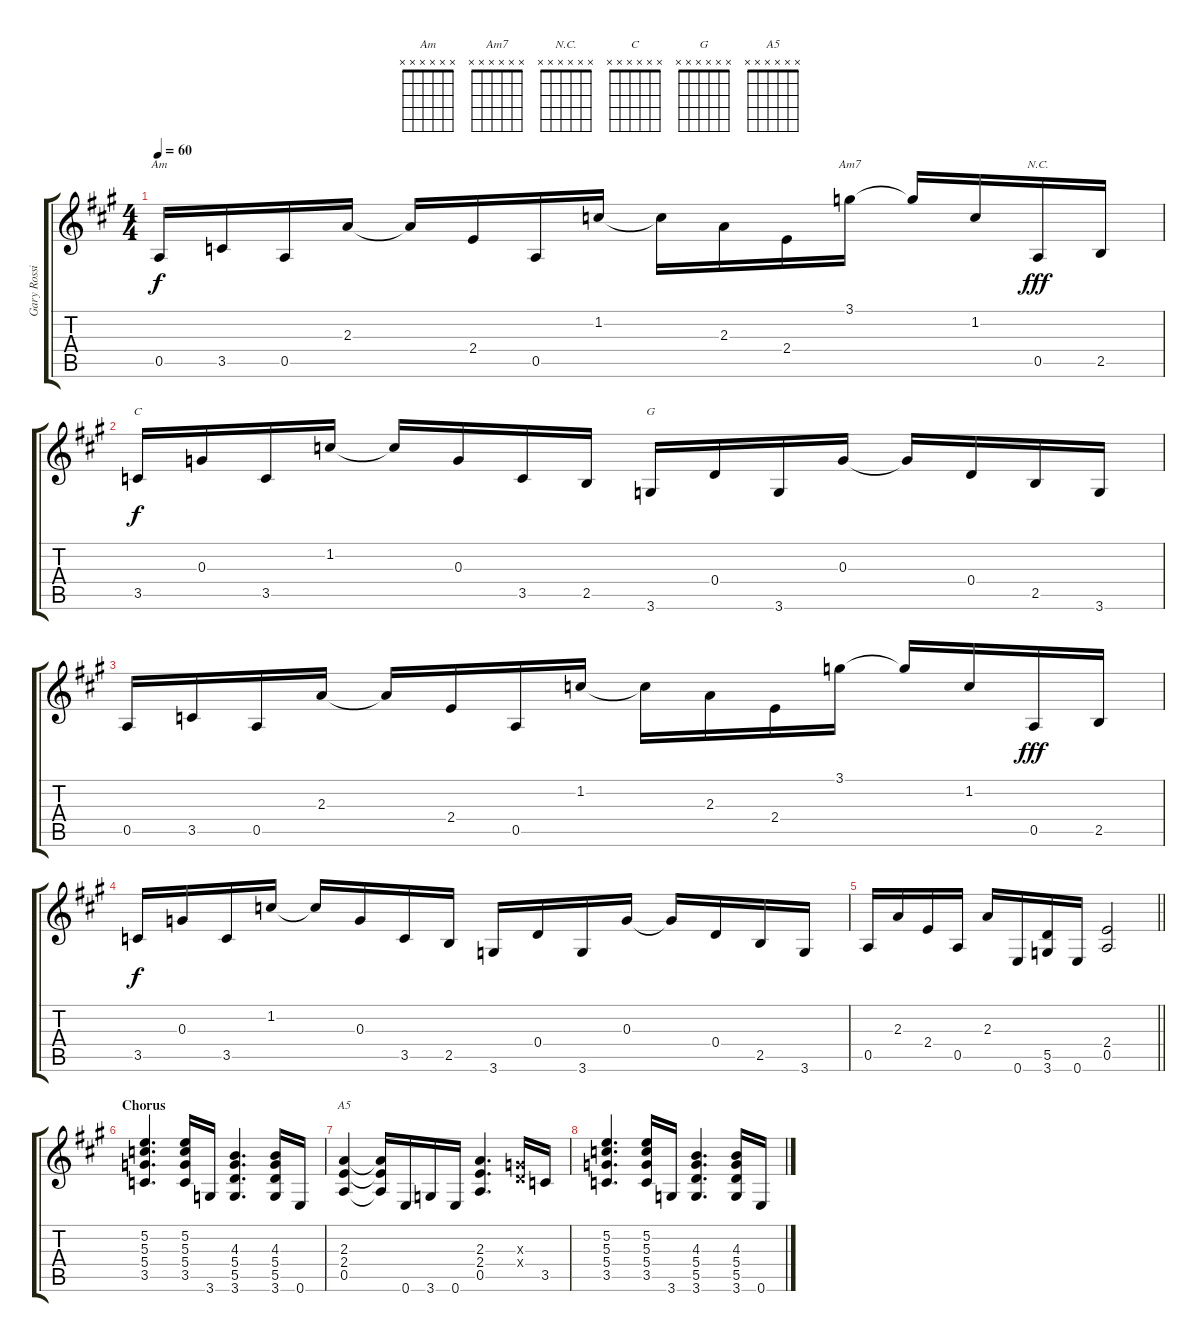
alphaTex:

\track ("Gary Rossington - Lead Guitar" "Gary Rossi") {instrument overdrivenguitar}
\staff {score tabs}
\tuning (E4 B3 G3 D3 A2 E2) {hide}
\chord ("Am" x x x x x x)
\chord ("Am7" x x x x x x)
\chord ("N.C." x x x x x x)
\chord ("C" x x x x x x)
\chord ("G" x x x x x x)
\chord ("A5" x x x x x x)
\ts (4 4)
\tempo 60
\clef g2
\ks f#minor
0.5.16{ch "Am" dy f} 3.5.16 0.5.16 2.3.16 2.3{t}.16 2.4.16 0.5.16 1.2.16 1.2{t}.16 2.3.16 2.4.16 3.1.16{ch "Am7"} 3.1{t}.16 1.2.16 0.5.16{ch "N.C." dy fff} 2.5.16 |
3.5.16{ch "C" dy f} 0.3.16 3.5.16 1.2.16 1.2{t}.16 0.3.16 3.5.16 2.5.16 3.6.16{ch "G"} 0.4.16 3.6.16 0.3.16 0.3{t}.16 0.4.16 2.5.16 3.6.16 |
0.5.16 3.5.16 0.5.16 2.3.16 2.3{t}.16 2.4.16 0.5.16 1.2.16 1.2{t}.16 2.3.16 2.4.16 3.1.16 3.1{t}.16 1.2.16 0.5.16{dy fff} 2.5.16 |
3.5.16{dy f} 0.3.16 3.5.16 1.2.16 1.2{t}.16 0.3.16 3.5.16 2.5.16 3.6.16 0.4.16 3.6.16 0.3.16 0.3{t}.16 0.4.16 2.5.16 3.6.16 |
\barLineRight lightlight
0.5.16 2.3.16 2.4.16 0.5.16 2.3.16 0.6.16 (5.5 3.6).16 0.6.16 (2.4 0.5).2 |
\section ("" "Chorus")
(5.2 5.3 5.4 3.5).4{d} (5.2 5.3 5.4 3.5).16 3.6.16 (4.3 5.4 5.5 3.6).4{d} (4.3 5.4 5.5 3.6).16 0.6.16 |
(2.3 2.4 0.5).4{ch "A5"} (2.3{t} 2.4{t} 0.5{t}).16 0.6.16 3.6.16 0.6.16 (2.3 2.4 0.5).4{d} (0.3{x} 0.4{x}).16 3.5.16 |
(5.2 5.3 5.4 3.5).4{d} (5.2 5.3 5.4 3.5).16 3.6.16 (4.3 5.4 5.5 3.6).4{d} (4.3 5.4 5.5 3.6).16 0.6.16
